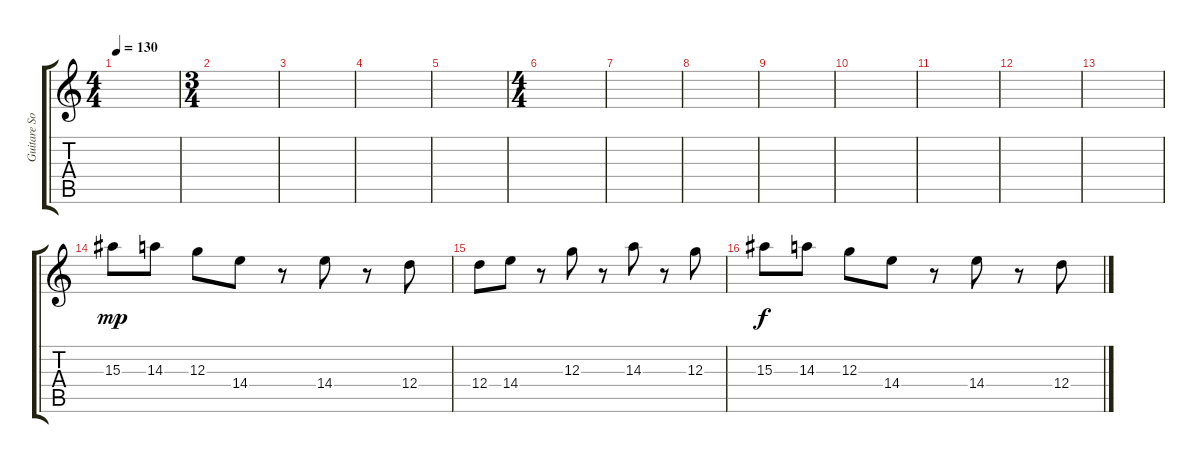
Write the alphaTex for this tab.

\track ("Guitare Solo" "Guitare So") {instrument distortionguitar}
\staff {score tabs}
\tuning (E4 B3 G3 D3 A2 D2) {hide}
\ts (4 4)
\tempo 130
\clef g2
\ks c
|
\ts (3 4)
|
|
|
|
\ts (4 4)
|
|
|
|
|
|
|
|
15.3.8{dy mp} 14.3.8 12.3.8 14.4.8 r.8 14.4.8 r.8 12.4.8 |
12.4.8 14.4.8 r.8 12.3.8 r.8 14.3.8 r.8 12.3.8 |
15.3.8{dy f} 14.3.8 12.3.8 14.4.8 r.8 14.4.8 r.8 12.4.8
